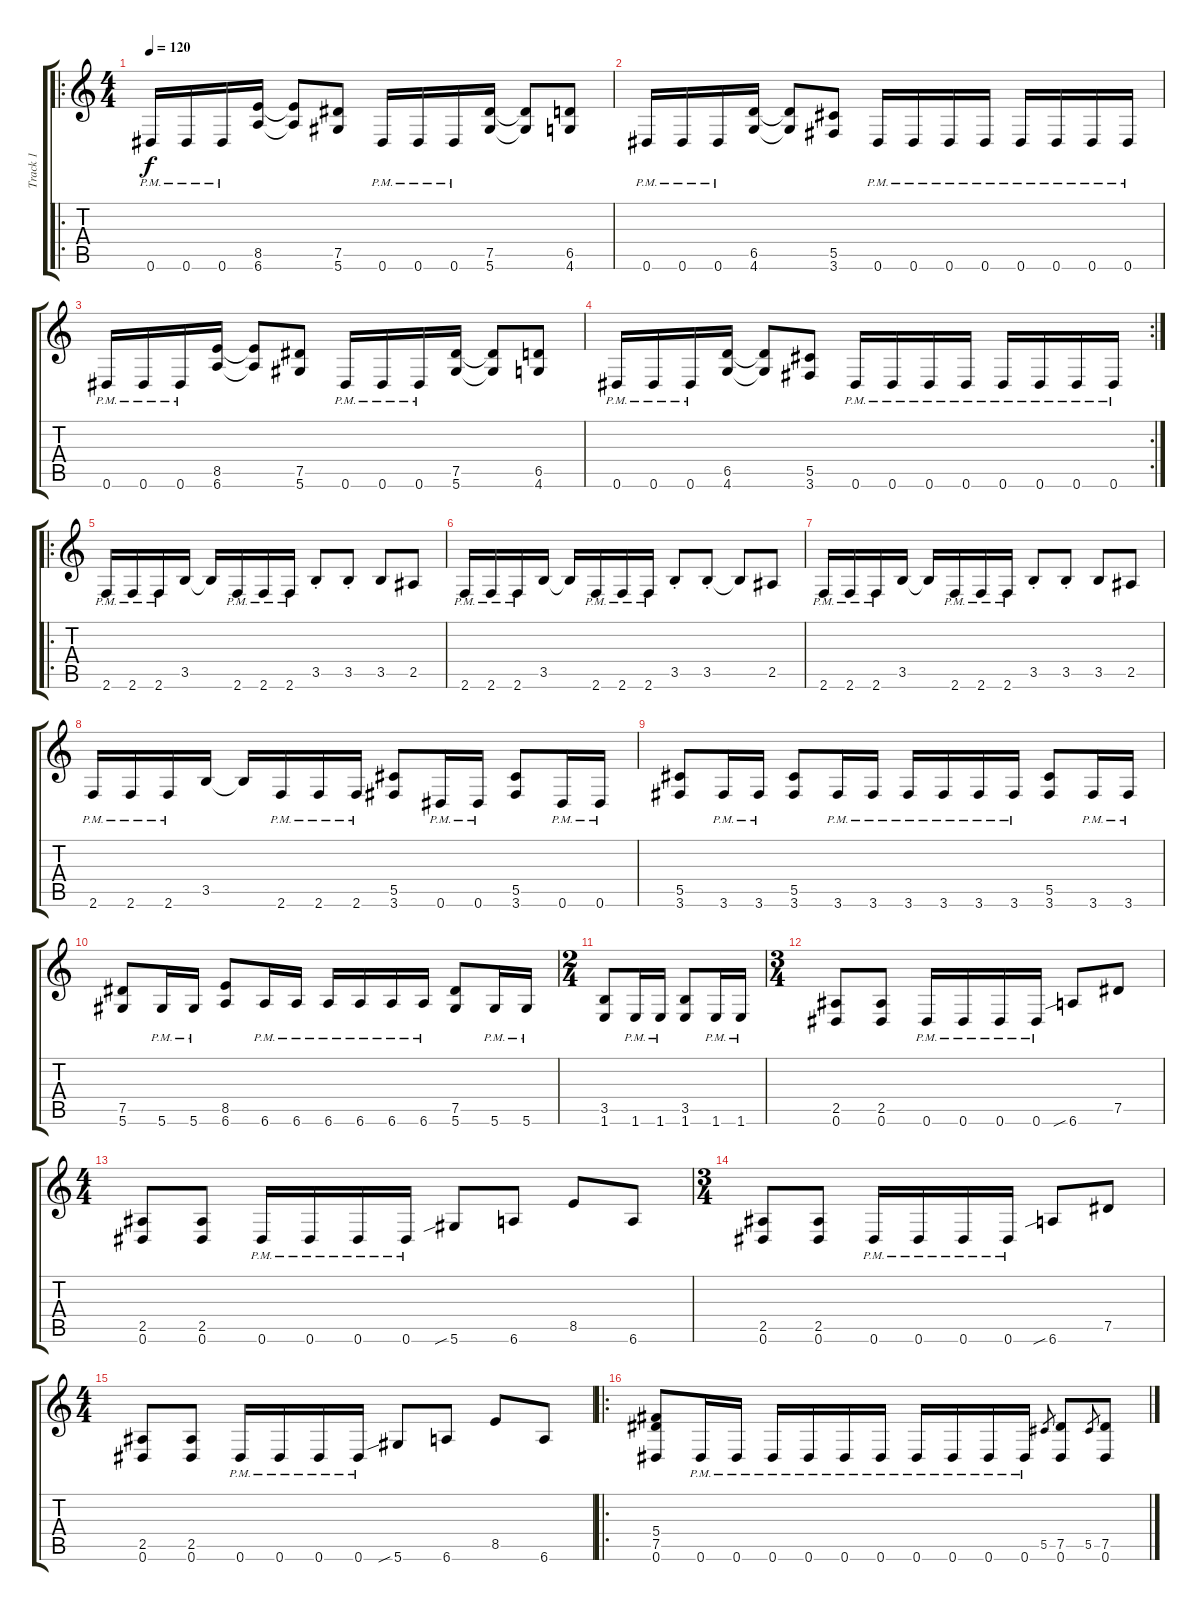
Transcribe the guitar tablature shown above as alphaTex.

\track ("Track 1" "Track 1") {instrument distortionguitar}
\staff {score tabs}
\tuning (Eb4 Bb3 Gb3 Db3 Ab2 Eb2) {hide}
\ro
\ts (4 4)
\tempo 120
\clef g2
\ks c
0.6{pm}.16{dy f} 0.6{pm}.16 0.6{pm}.16 (8.5 6.6).16 (8.5{t} 6.6{t}).8 (7.5 5.6).8 0.6{pm}.16 0.6{pm}.16 0.6{pm}.16 (7.5 5.6).16 (7.5{t} 5.6{t}).8 (6.5 4.6).8 |
0.6{pm}.16 0.6{pm}.16 0.6{pm}.16 (6.5 4.6).16 (6.5{t} 4.6{t}).8 (5.5 3.6).8 0.6{pm}.16 0.6{pm}.16 0.6{pm}.16 0.6{pm}.16 0.6{pm}.16 0.6{pm}.16 0.6{pm}.16 0.6{pm}.16 |
0.6{pm}.16 0.6{pm}.16 0.6{pm}.16 (8.5 6.6).16 (8.5{t} 6.6{t}).8 (7.5 5.6).8 0.6{pm}.16 0.6{pm}.16 0.6{pm}.16 (7.5 5.6).16 (7.5{t} 5.6{t}).8 (6.5 4.6).8 |
\rc 2
0.6{pm}.16 0.6{pm}.16 0.6{pm}.16 (6.5 4.6).16 (6.5{t} 4.6{t}).8 (5.5 3.6).8 0.6{pm}.16 0.6{pm}.16 0.6{pm}.16 0.6{pm}.16 0.6{pm}.16 0.6{pm}.16 0.6{pm}.16 0.6{pm}.16 |
\ro
2.6{pm}.16 2.6{pm}.16 2.6{pm}.16 3.5.16 3.5{t}.16 2.6{pm}.16 2.6{pm}.16 2.6{pm}.16 3.5{st}.8 3.5{st}.8 3.5.8 2.5.8 |
2.6{pm}.16 2.6{pm}.16 2.6{pm}.16 3.5.16 3.5{t}.16 2.6{pm}.16 2.6{pm}.16 2.6{pm}.16 3.5{st}.8 3.5{st}.8 3.5{t}.8 2.5.8 |
2.6{pm}.16 2.6{pm}.16 2.6{pm}.16 3.5.16 3.5{t}.16 2.6{pm}.16 2.6{pm}.16 2.6{pm}.16 3.5{st}.8 3.5{st}.8 3.5.8 2.5.8 |
2.6{pm}.16 2.6{pm}.16 2.6{pm}.16 3.5.16 3.5{t}.16 2.6{pm}.16 2.6{pm}.16 2.6{pm}.16 (5.5 3.6).8 0.6{pm}.16 0.6{pm}.16 (5.5 3.6).8 0.6{pm}.16 0.6{pm}.16 |
(5.5 3.6).8 3.6{pm}.16 3.6{pm}.16 (5.5 3.6).8 3.6{pm}.16 3.6{pm}.16 3.6{pm}.16 3.6{pm}.16 3.6{pm}.16 3.6{pm}.16 (5.5 3.6).8 3.6{pm}.16 3.6{pm}.16 |
(7.5 5.6).8 5.6{pm}.16 5.6{pm}.16 (8.5 6.6).8 6.6{pm}.16 6.6{pm}.16 6.6{pm}.16 6.6{pm}.16 6.6{pm}.16 6.6{pm}.16 (7.5 5.6).8 5.6{pm}.16 5.6{pm}.16 |
\ts (2 4)
(3.5 1.6).8 1.6{pm}.16 1.6{pm}.16 (3.5 1.6).8 1.6{pm}.16 1.6{pm}.16 |
\ts (3 4)
(2.5 0.6).8 (2.5 0.6).8 0.6{pm}.16 0.6{pm}.16 0.6{pm}.16 0.6{pm}.16 6.6{sib}.8 7.5.8 |
\ts (4 4)
(2.5 0.6).8 (2.5 0.6).8 0.6{pm}.16 0.6{pm}.16 0.6{pm}.16 0.6{pm}.16 5.6{sib}.8 6.6.8 8.5.8 6.6.8 |
\ts (3 4)
(2.5 0.6).8 (2.5 0.6).8 0.6{pm}.16 0.6{pm}.16 0.6{pm}.16 0.6{pm}.16 6.6{sib}.8 7.5.8 |
\ts (4 4)
(2.5 0.6).8 (2.5 0.6).8 0.6{pm}.16 0.6{pm}.16 0.6{pm}.16 0.6{pm}.16 5.6{sib}.8 6.6.8 8.5.8 6.6.8 |
\ro
(5.4 7.5 0.6).8 0.6{pm}.16 0.6{pm}.16 0.6{pm}.16 0.6{pm}.16 0.6{pm}.16 0.6{pm}.16 0.6{pm}.16 0.6{pm}.16 0.6{pm}.16 0.6{pm}.16 5.5.8{gr} (7.5 0.6).8 5.5.8{gr} (7.5 0.6).8
